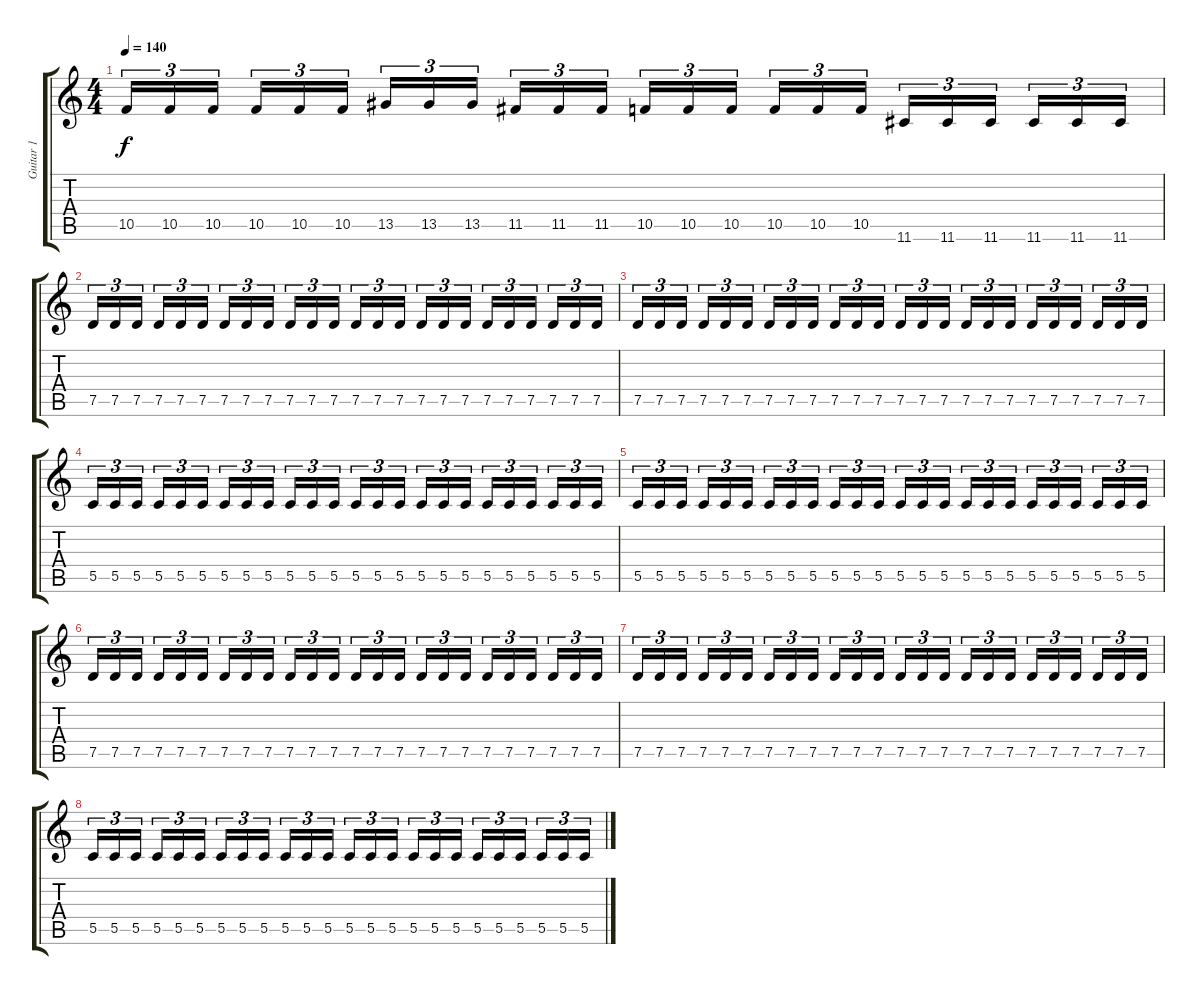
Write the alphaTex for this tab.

\track ("Guitar 1" "Guitar 1") {instrument distortionguitar}
\staff {score tabs}
\tuning (D4 A3 F3 C3 G2 D2) {hide}
\ts (4 4)
\tempo 140
\clef g2
\ks c
10.5.16{tu (3 2) dy f} 10.5.16{tu (3 2)} 10.5.16{tu (3 2)} 10.5.16{tu (3 2)} 10.5.16{tu (3 2)} 10.5.16{tu (3 2)} 13.5.16{tu (3 2)} 13.5.16{tu (3 2)} 13.5.16{tu (3 2)} 11.5.16{tu (3 2)} 11.5.16{tu (3 2)} 11.5.16{tu (3 2)} 10.5.16{tu (3 2)} 10.5.16{tu (3 2)} 10.5.16{tu (3 2)} 10.5.16{tu (3 2)} 10.5.16{tu (3 2)} 10.5.16{tu (3 2)} 11.6.16{tu (3 2)} 11.6.16{tu (3 2)} 11.6.16{tu (3 2)} 11.6.16{tu (3 2)} 11.6.16{tu (3 2)} 11.6.16{tu (3 2)} |
7.5.16{tu (3 2)} 7.5.16{tu (3 2)} 7.5.16{tu (3 2)} 7.5.16{tu (3 2)} 7.5.16{tu (3 2)} 7.5.16{tu (3 2)} 7.5.16{tu (3 2)} 7.5.16{tu (3 2)} 7.5.16{tu (3 2)} 7.5.16{tu (3 2)} 7.5.16{tu (3 2)} 7.5.16{tu (3 2)} 7.5.16{tu (3 2)} 7.5.16{tu (3 2)} 7.5.16{tu (3 2)} 7.5.16{tu (3 2)} 7.5.16{tu (3 2)} 7.5.16{tu (3 2)} 7.5.16{tu (3 2)} 7.5.16{tu (3 2)} 7.5.16{tu (3 2)} 7.5.16{tu (3 2)} 7.5.16{tu (3 2)} 7.5.16{tu (3 2)} |
7.5.16{tu (3 2)} 7.5.16{tu (3 2)} 7.5.16{tu (3 2)} 7.5.16{tu (3 2)} 7.5.16{tu (3 2)} 7.5.16{tu (3 2)} 7.5.16{tu (3 2)} 7.5.16{tu (3 2)} 7.5.16{tu (3 2)} 7.5.16{tu (3 2)} 7.5.16{tu (3 2)} 7.5.16{tu (3 2)} 7.5.16{tu (3 2)} 7.5.16{tu (3 2)} 7.5.16{tu (3 2)} 7.5.16{tu (3 2)} 7.5.16{tu (3 2)} 7.5.16{tu (3 2)} 7.5.16{tu (3 2)} 7.5.16{tu (3 2)} 7.5.16{tu (3 2)} 7.5.16{tu (3 2)} 7.5.16{tu (3 2)} 7.5.16{tu (3 2)} |
5.5.16{tu (3 2)} 5.5.16{tu (3 2)} 5.5.16{tu (3 2)} 5.5.16{tu (3 2)} 5.5.16{tu (3 2)} 5.5.16{tu (3 2)} 5.5.16{tu (3 2)} 5.5.16{tu (3 2)} 5.5.16{tu (3 2)} 5.5.16{tu (3 2)} 5.5.16{tu (3 2)} 5.5.16{tu (3 2)} 5.5.16{tu (3 2)} 5.5.16{tu (3 2)} 5.5.16{tu (3 2)} 5.5.16{tu (3 2)} 5.5.16{tu (3 2)} 5.5.16{tu (3 2)} 5.5.16{tu (3 2)} 5.5.16{tu (3 2)} 5.5.16{tu (3 2)} 5.5.16{tu (3 2)} 5.5.16{tu (3 2)} 5.5.16{tu (3 2)} |
5.5.16{tu (3 2)} 5.5.16{tu (3 2)} 5.5.16{tu (3 2)} 5.5.16{tu (3 2)} 5.5.16{tu (3 2)} 5.5.16{tu (3 2)} 5.5.16{tu (3 2)} 5.5.16{tu (3 2)} 5.5.16{tu (3 2)} 5.5.16{tu (3 2)} 5.5.16{tu (3 2)} 5.5.16{tu (3 2)} 5.5.16{tu (3 2)} 5.5.16{tu (3 2)} 5.5.16{tu (3 2)} 5.5.16{tu (3 2)} 5.5.16{tu (3 2)} 5.5.16{tu (3 2)} 5.5.16{tu (3 2)} 5.5.16{tu (3 2)} 5.5.16{tu (3 2)} 5.5.16{tu (3 2)} 5.5.16{tu (3 2)} 5.5.16{tu (3 2)} |
7.5.16{tu (3 2)} 7.5.16{tu (3 2)} 7.5.16{tu (3 2)} 7.5.16{tu (3 2)} 7.5.16{tu (3 2)} 7.5.16{tu (3 2)} 7.5.16{tu (3 2)} 7.5.16{tu (3 2)} 7.5.16{tu (3 2)} 7.5.16{tu (3 2)} 7.5.16{tu (3 2)} 7.5.16{tu (3 2)} 7.5.16{tu (3 2)} 7.5.16{tu (3 2)} 7.5.16{tu (3 2)} 7.5.16{tu (3 2)} 7.5.16{tu (3 2)} 7.5.16{tu (3 2)} 7.5.16{tu (3 2)} 7.5.16{tu (3 2)} 7.5.16{tu (3 2)} 7.5.16{tu (3 2)} 7.5.16{tu (3 2)} 7.5.16{tu (3 2)} |
7.5.16{tu (3 2)} 7.5.16{tu (3 2)} 7.5.16{tu (3 2)} 7.5.16{tu (3 2)} 7.5.16{tu (3 2)} 7.5.16{tu (3 2)} 7.5.16{tu (3 2)} 7.5.16{tu (3 2)} 7.5.16{tu (3 2)} 7.5.16{tu (3 2)} 7.5.16{tu (3 2)} 7.5.16{tu (3 2)} 7.5.16{tu (3 2)} 7.5.16{tu (3 2)} 7.5.16{tu (3 2)} 7.5.16{tu (3 2)} 7.5.16{tu (3 2)} 7.5.16{tu (3 2)} 7.5.16{tu (3 2)} 7.5.16{tu (3 2)} 7.5.16{tu (3 2)} 7.5.16{tu (3 2)} 7.5.16{tu (3 2)} 7.5.16{tu (3 2)} |
5.5.16{tu (3 2)} 5.5.16{tu (3 2)} 5.5.16{tu (3 2)} 5.5.16{tu (3 2)} 5.5.16{tu (3 2)} 5.5.16{tu (3 2)} 5.5.16{tu (3 2)} 5.5.16{tu (3 2)} 5.5.16{tu (3 2)} 5.5.16{tu (3 2)} 5.5.16{tu (3 2)} 5.5.16{tu (3 2)} 5.5.16{tu (3 2)} 5.5.16{tu (3 2)} 5.5.16{tu (3 2)} 5.5.16{tu (3 2)} 5.5.16{tu (3 2)} 5.5.16{tu (3 2)} 5.5.16{tu (3 2)} 5.5.16{tu (3 2)} 5.5.16{tu (3 2)} 5.5.16{tu (3 2)} 5.5.16{tu (3 2)} 5.5.16{tu (3 2)}
